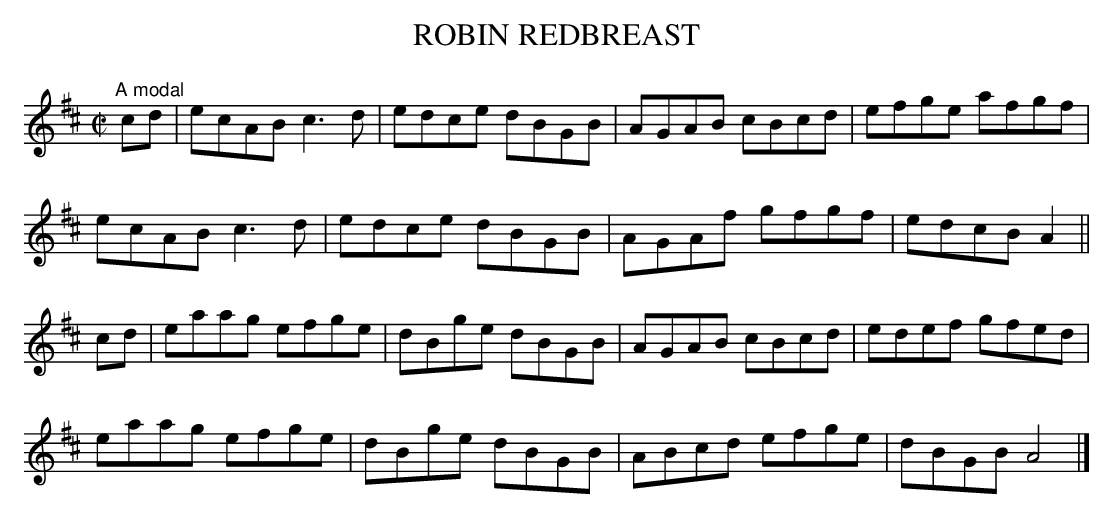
X:1
T:ROBIN REDBREAST
quite nice as A major but I'm going with A modal anyway - lots of
/dBGB/ pushes me in that direction. (To hear the tune in A major,
substitute "A" for "D" in the K: field.)
M:C|
L:1/8
K:D
"^A modal"
cd|ecAB c3d|edce dBGB|AGAB cBcd|efge afgf|
ecAB c3d|edce dBGB|AGAf gfgf|edcB A2||
cd|eaag efge|dBge dBGB|AGAB cBcd|edef gfed|
eaag efge|dBge dBGB|ABcd efge|dBGB A4|]
